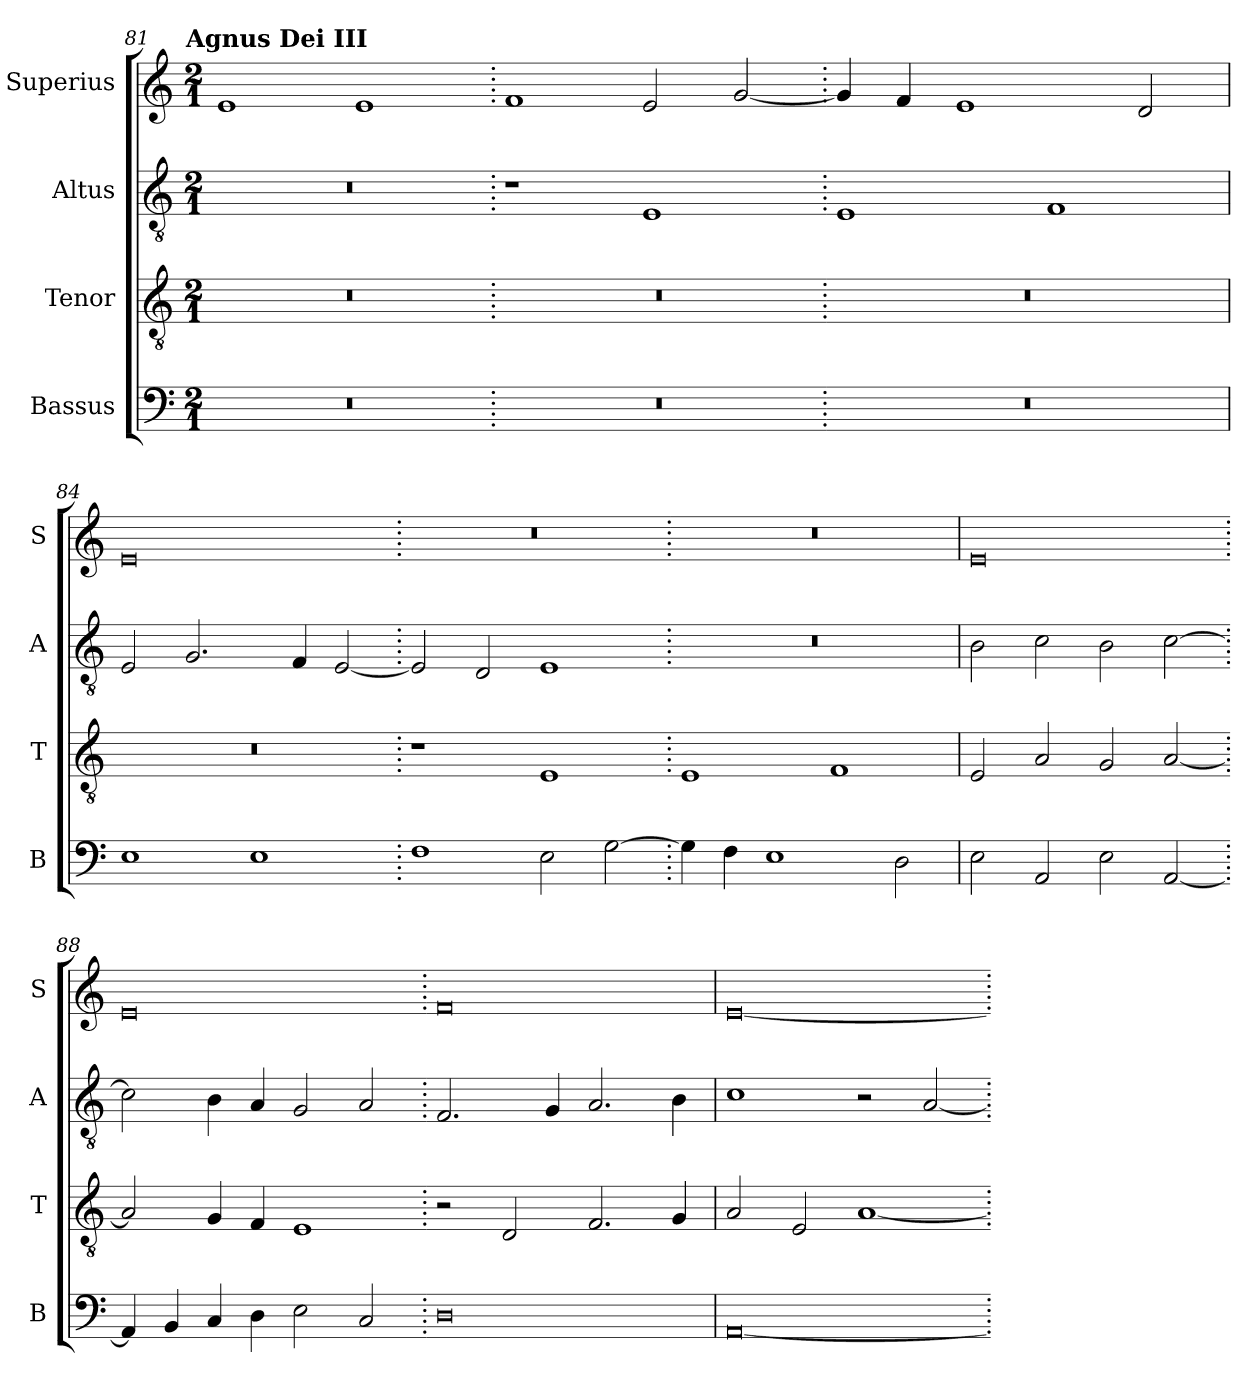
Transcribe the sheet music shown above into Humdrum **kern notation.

**kern	**kern	**kern	**kern
*part4	*part3	*part2	*part1
*staff4	*staff3	*staff2	*staff1
*I"Bassus	*I"Tenor	*I"Altus	*I"Superius
*I'B	*I'T	*I'A	*I'S
!!LO:LB:g=z
*clefF4	*clefGv2	*clefGv2	*clefG2
*k[]	*k[]	*k[]	*k[]
!!LO:TX:omd:t=Agnus Dei III
*M2/1	*M2/1	*M2/1	*M2/1
=81	=81	=81	=81
0r	0r	0r	1e
.	.	.	1e
=82.	=82.	=82.	=82.
0r	0r	1r	1f
.	.	1E	2e/
.	.	.	[2g/
=83.	=83.	=83.	=83.
0r	0r	1E	4g/]
.	.	.	4f/
.	.	.	1e
.	.	1F	.
.	.	.	2d/
=84	=84	=84	=84
1E	0r	2E/	0e
.	.	2.G/	.
1E	.	.	.
.	.	4F/	.
.	.	[2E/	.
=85.	=85.	=85.	=85.
1F	1r	2E/]	0r
.	.	2D/	.
2E\	1E	1E	.
[2G\	.	.	.
=86.	=86.	=86.	=86.
4G\]	1E	0r	0r
4F\	.	.	.
1E	.	.	.
.	1F	.	.
2D\	.	.	.
=87	=87	=87	=87
2E\	2E/	2B\	0e
2AA/	2A/	2c\	.
2E\	2G/	2B\	.
[2AA/	[2A/	[2c\	.
=88.	=88.	=88.	=88.
4AA/]	2A/]	2c\]	0e
4BB/	.	.	.
4C/	4G/	4B\	.
4D\	4F/	4A/	.
2E\	1E	2G/	.
2C/	.	2A/	.
=89.	=89.	=89.	=89.
0D	2r	2.F/	0f
.	2D/	.	.
.	.	4G/	.
.	2.F/	2.A/	.
.	4G/	4B\	.
=90	=90	=90	=90
[0AA	2A/	1c	[0e
.	2E/	.	.
.	[1A	2r	.
.	.	[2A/	.
=.	=.	=.	=.
*-	*-	*-	*-
